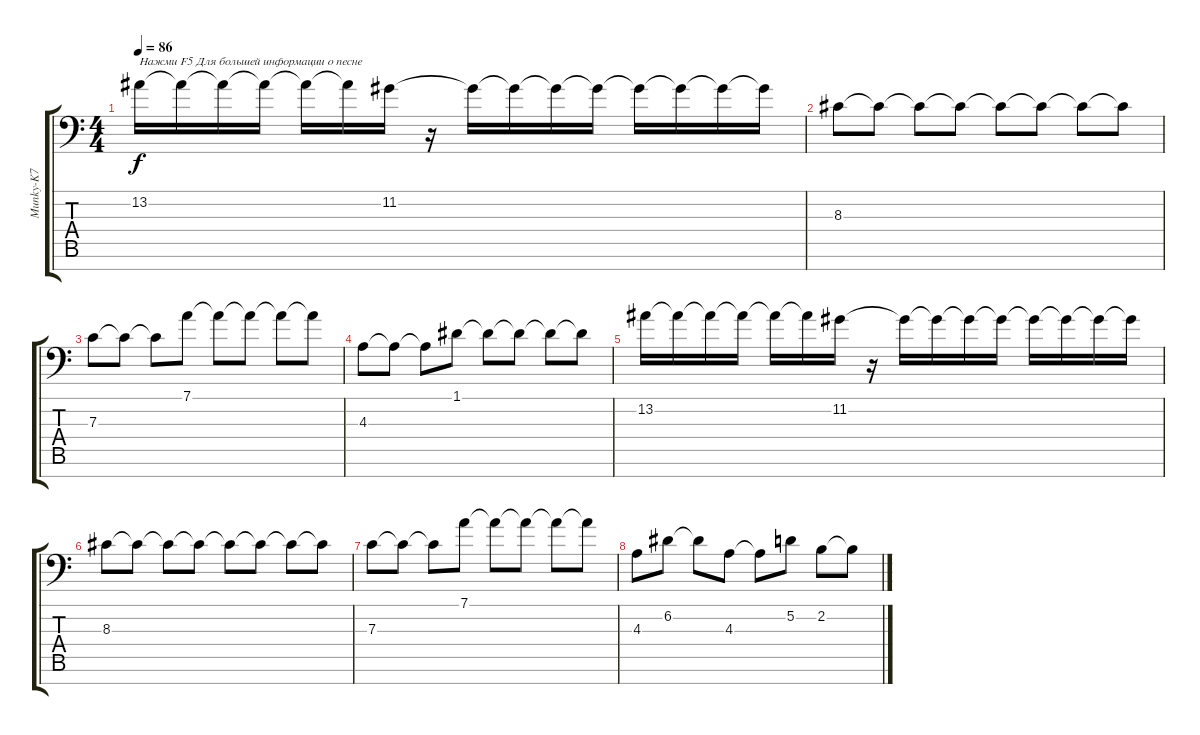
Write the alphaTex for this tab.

\track ("Munky-K7" "Munky-K7") {instrument bagpipe}
\staff {score tabs}
\tuning (D4 A3 F3 C3 G2 D2 A1) {hide}
\ts (4 4)
\tempo 86
\clef f4
\ks c
13.2.16{txt "Нажми F5 Для большей информации о песне" dy f} 13.2{t}.16 13.2{t}.16 13.2{t}.16 13.2{t}.16 13.2{t}.16 11.2.16 r.16 11.2{t}.16 11.2{t}.16 11.2{t}.16 11.2{t}.16 11.2{t}.16 11.2{t}.16 11.2{t}.16 11.2{t}.16 |
8.3.8 8.3{t}.8 8.3{t}.8 8.3{t}.8 8.3{t}.8 8.3{t}.8 8.3{t}.8 8.3{t}.8 |
7.3.8 7.3{t}.8 7.3{t}.8 7.1.8 7.1{t}.8 7.1{t}.8 7.1{t}.8 7.1{t}.8 |
4.3.8 4.3{t}.8 4.3{t}.8 1.1.8 1.1{t}.8 1.1{t}.8 1.1{t}.8 1.1{t}.8 |
13.2.16 13.2{t}.16 13.2{t}.16 13.2{t}.16 13.2{t}.16 13.2{t}.16 11.2.16 r.16 11.2{t}.16 11.2{t}.16 11.2{t}.16 11.2{t}.16 11.2{t}.16 11.2{t}.16 11.2{t}.16 11.2{t}.16 |
8.3.8 8.3{t}.8 8.3{t}.8 8.3{t}.8 8.3{t}.8 8.3{t}.8 8.3{t}.8 8.3{t}.8 |
7.3.8 7.3{t}.8 7.3{t}.8 7.1.8 7.1{t}.8 7.1{t}.8 7.1{t}.8 7.1{t}.8 |
4.3.8 6.2.8 6.2{t}.8 4.3.8 4.3{t}.8 5.2.8 2.2.8 2.2{t}.8
